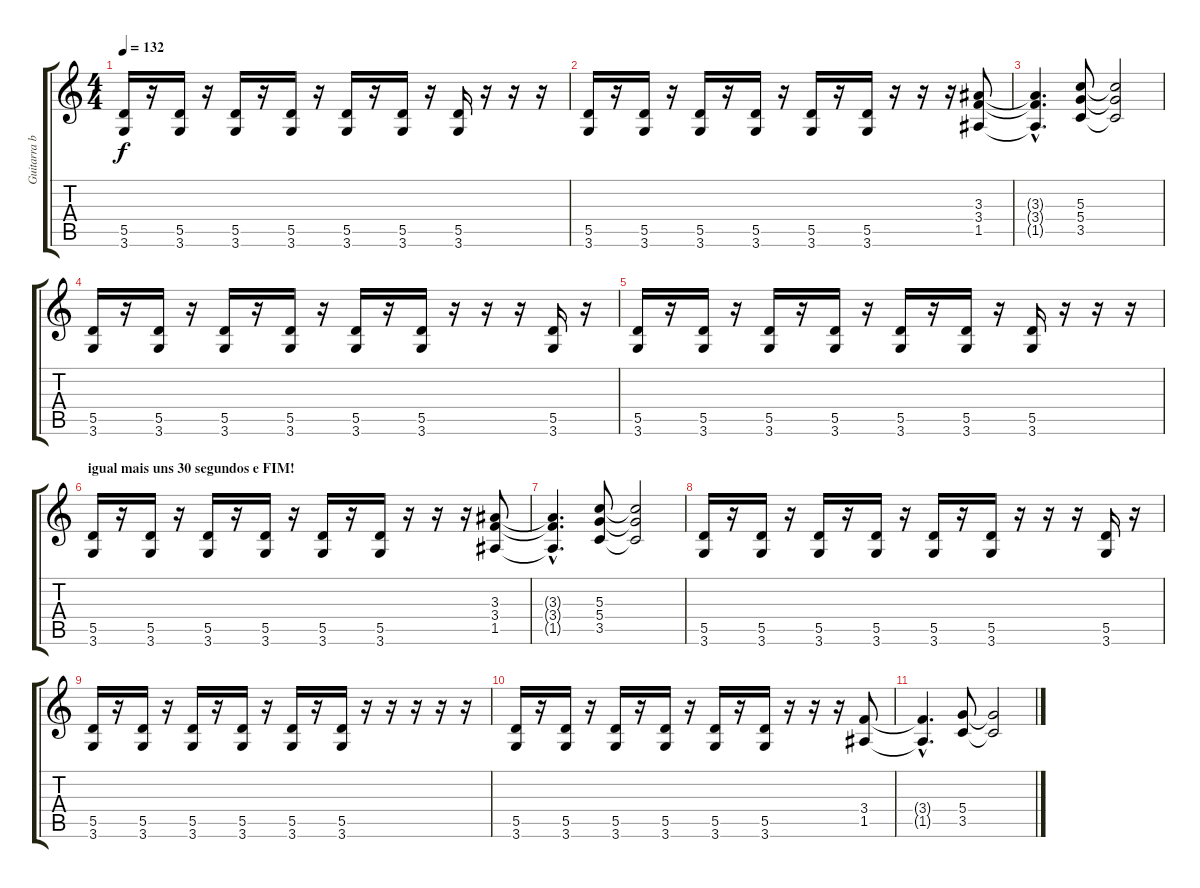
\track ("Guitarra base [Hugo Mariutti]" "Guitarra b") {instrument distortionguitar}
\staff {score tabs}
\tuning (E4 B3 G3 D3 A2 E2) {hide}
\ts (4 4)
\tempo 132
\clef g2
\ks c
(5.5 3.6).16{dy f} r.16 (5.5 3.6).16 r.16 (5.5 3.6).16 r.16 (5.5 3.6).16 r.16 (5.5 3.6).16 r.16 (5.5 3.6).16 r.16 (5.5 3.6).16 r.16 r.16 r.16 |
(5.5 3.6).16 r.16 (5.5 3.6).16 r.16 (5.5 3.6).16 r.16 (5.5 3.6).16 r.16 (5.5 3.6).16 r.16 (5.5 3.6).16 r.16 r.16 r.16 (3.3 3.4 1.5).8 |
(3.3{hac t} 3.4{hac t} 1.5{hac t}).4{d} (5.3 5.4 3.5).8 (5.3{t} 5.4{t} 3.5{t}).2 |
(5.5 3.6).16{volume 0} r.16 (5.5 3.6).16 r.16 (5.5 3.6).16 r.16 (5.5 3.6).16 r.16 (5.5 3.6).16 r.16 (5.5 3.6).16 r.16 r.16 r.16 (5.5 3.6).16 r.16 |
(5.5 3.6).16 r.16 (5.5 3.6).16 r.16 (5.5 3.6).16 r.16 (5.5 3.6).16 r.16 (5.5 3.6).16 r.16 (5.5 3.6).16 r.16 (5.5 3.6).16 r.16 r.16 r.16 |
\section ("" "igual mais uns 30 segundos e FIM!")
(5.5 3.6).16 r.16 (5.5 3.6).16 r.16 (5.5 3.6).16 r.16 (5.5 3.6).16 r.16 (5.5 3.6).16 r.16 (5.5 3.6).16 r.16 r.16 r.16 (3.3 3.4 1.5).8 |
(3.3{hac t} 3.4{hac t} 1.5{hac t}).4{d} (5.3 5.4 3.5).8 (5.3{t} 5.4{t} 3.5{t}).2 |
(5.5 3.6).16 r.16 (5.5 3.6).16 r.16 (5.5 3.6).16 r.16 (5.5 3.6).16 r.16 (5.5 3.6).16 r.16 (5.5 3.6).16 r.16 r.16 r.16 (5.5 3.6).16 r.16 |
(5.5 3.6).16 r.16 (5.5 3.6).16 r.16 (5.5 3.6).16 r.16 (5.5 3.6).16 r.16 (5.5 3.6).16 r.16 (5.5 3.6).16 r.16 r.16 r.16 r.16 r.16 |
(5.5 3.6).16 r.16 (5.5 3.6).16 r.16 (5.5 3.6).16 r.16 (5.5 3.6).16 r.16 (5.5 3.6).16 r.16 (5.5 3.6).16 r.16 r.16 r.16 (3.4 1.5).8 |
(3.4{hac t} 1.5{hac t}).4{d} (5.4 3.5).8 (5.4{t} 3.5{t}).2
